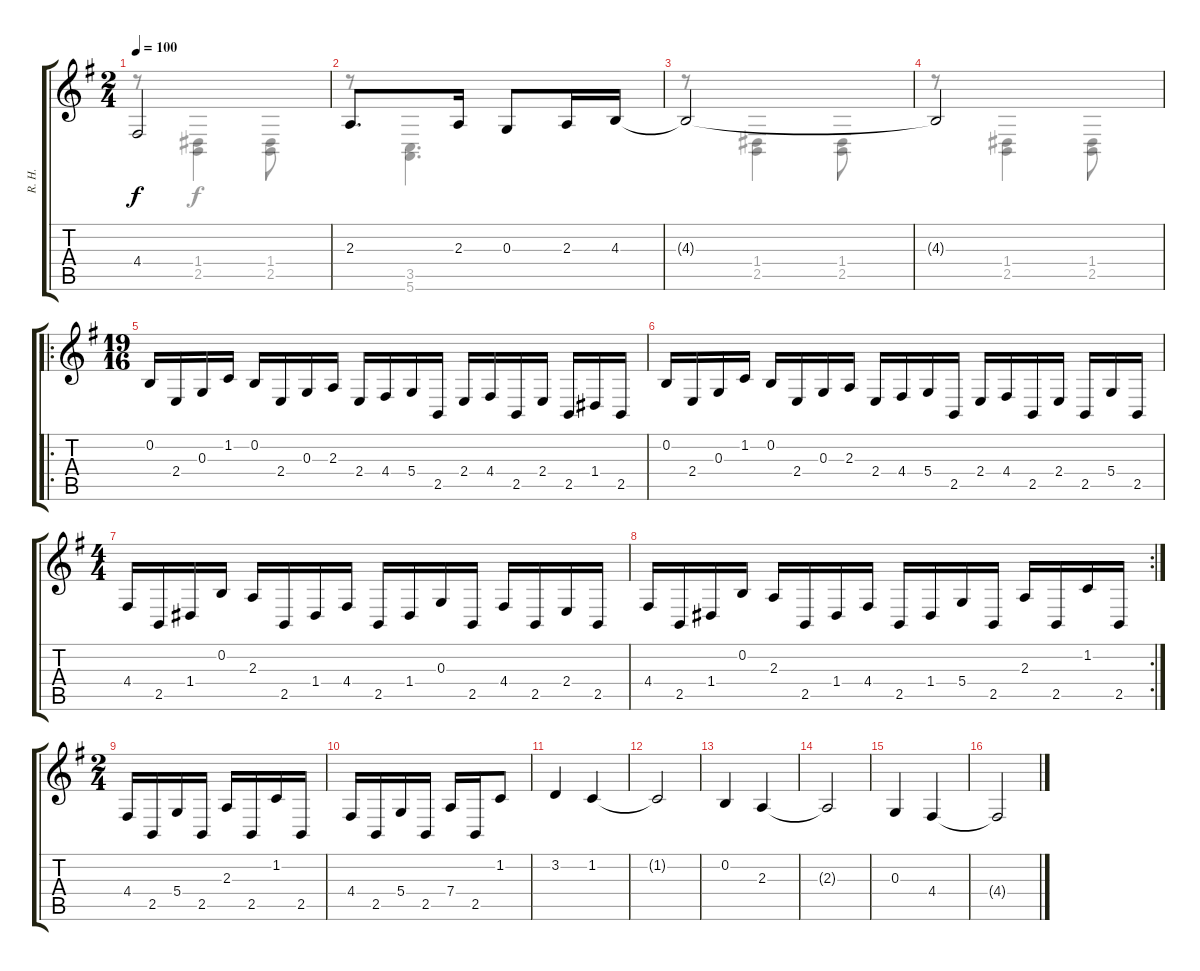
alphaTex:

\track ("R. H." "R. H.") {instrument brightacousticpiano}
\staff {score tabs}
\tuning (E4 B3 G3 D3 A2 E2) {hide}
\voice
\ts (2 4)
\tempo 100
\clef g2
\ks g
4.4{t}.2{dy f} |
2.3.8{d} 2.3.16 0.3.8 2.3.16 4.3.16 |
4.3{t}.2 |
4.3{t}.2 |
\ro
\ts (19 16)
0.2.16 2.4.16 0.3.16 1.2.16 0.2.16 2.4.16 0.3.16 2.3.16 2.4.16 4.4.16 5.4.16 2.5.16 2.4.16 4.4.16 2.5.16 2.4.16 2.5.16 1.4.16 2.5.16 |
0.2.16 2.4.16 0.3.16 1.2.16 0.2.16 2.4.16 0.3.16 2.3.16 2.4.16 4.4.16 5.4.16 2.5.16 2.4.16 4.4.16 2.5.16 2.4.16 2.5.16 5.4.16 2.5.16 |
\ts (4 4)
4.4.16 2.5.16 1.4.16 0.2.16 2.3.16 2.5.16 1.4.16 4.4.16 2.5.16 1.4.16 0.3.16 2.5.16 4.4.16 2.5.16 2.4.16 2.5.16 |
\rc 2
4.4.16 2.5.16 1.4.16 0.2.16 2.3.16 2.5.16 1.4.16 4.4.16 2.5.16 1.4.16 5.4.16 2.5.16 2.3.16 2.5.16 1.2.16 2.5.16 |
\ts (2 4)
4.4.16 2.5.16 5.4.16 2.5.16 2.3.16 2.5.16 1.2.16 2.5.16 |
4.4.16 2.5.16 5.4.16 2.5.16 7.4.16 2.5.16 1.2.8 |
3.2.4 1.2.4 |
1.2{t}.2 |
0.2.4 2.3.4 |
2.3{t}.2 |
0.3.4 4.4.4 |
4.4{t}.2
\voice
\clef g2
\ottava regular
\simile none
\ks g
r.8{dy f} (1.4 2.5).4 (1.4 2.5).8 |
r.8 (3.5 5.6).4{d} |
r.8 (1.4 2.5).4 (1.4 2.5).8 |
r.8 (1.4 2.5).4 (1.4 2.5).8 |
|
|
|
|
|
|
|
|
|
|
|
